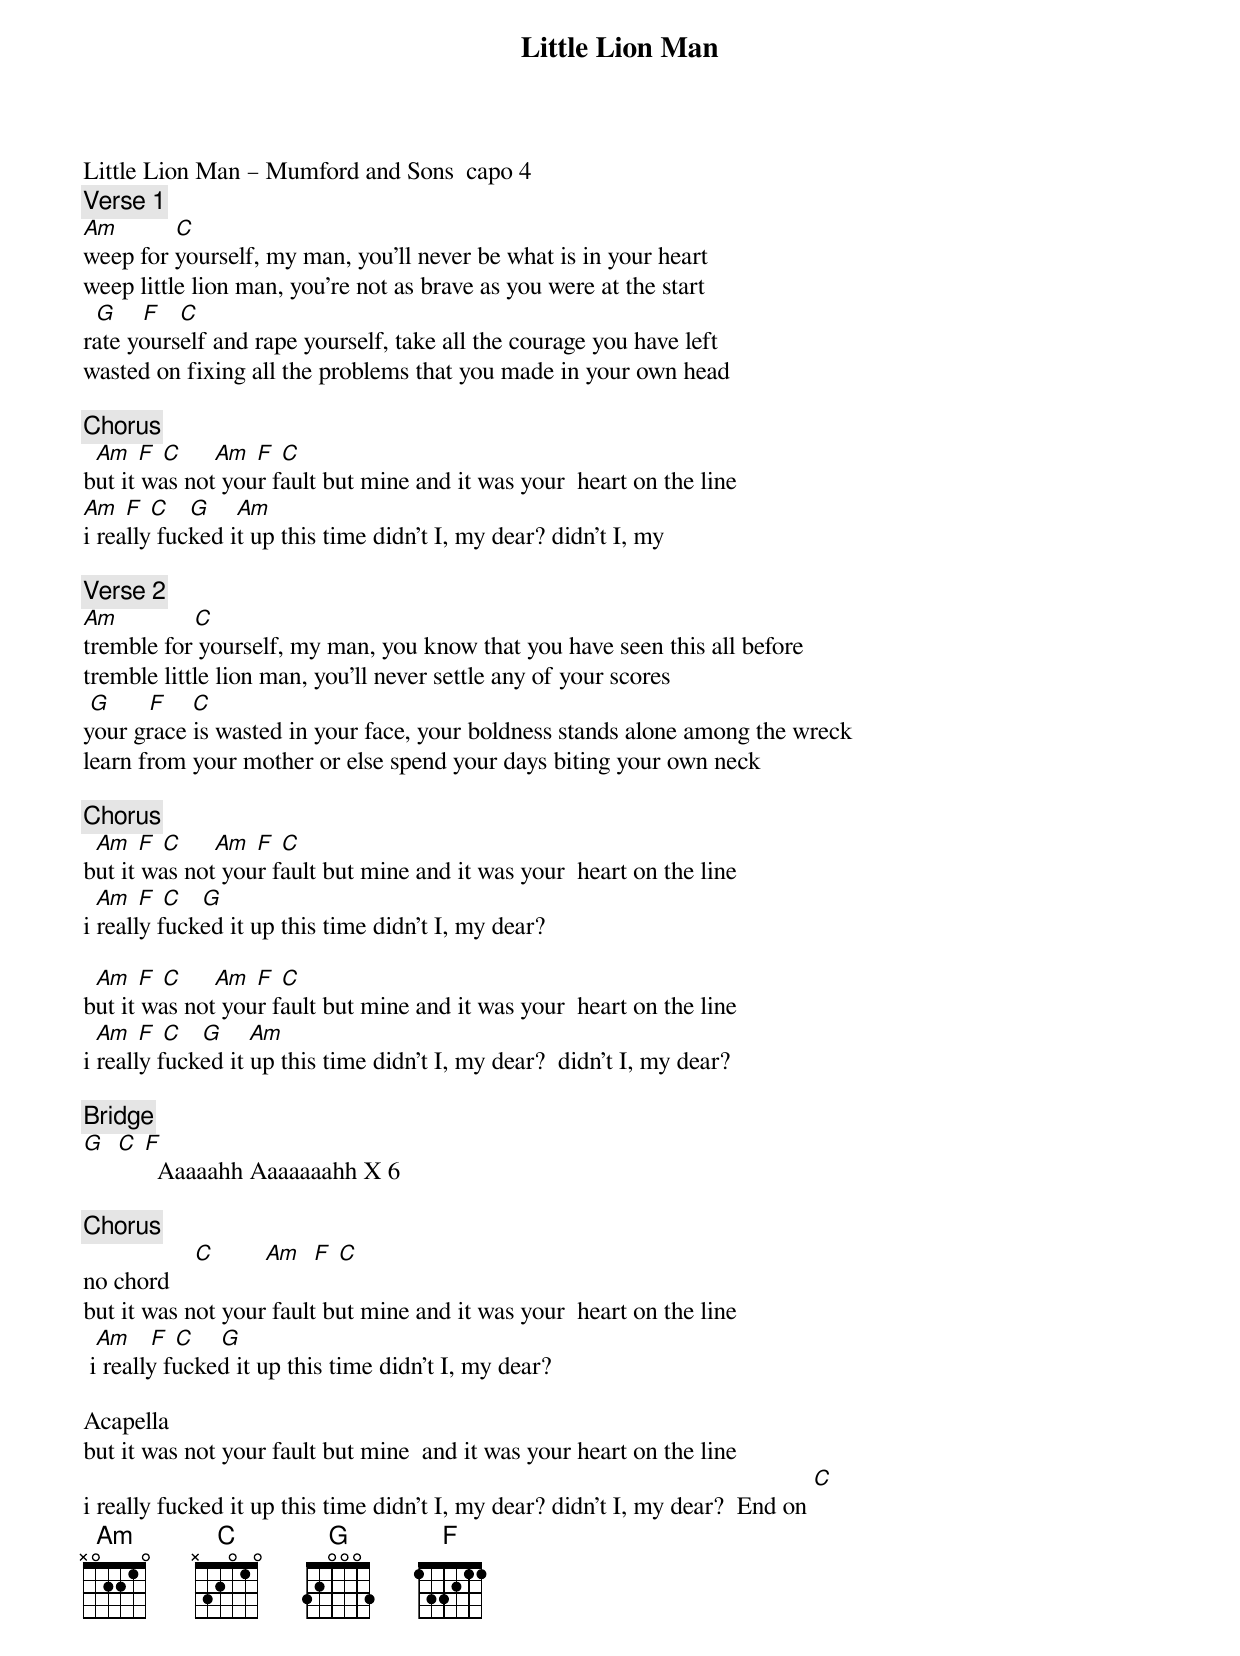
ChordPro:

{title: Little Lion Man}
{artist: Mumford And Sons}
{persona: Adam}
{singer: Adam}
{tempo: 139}
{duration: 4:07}
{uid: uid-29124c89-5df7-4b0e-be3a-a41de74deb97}
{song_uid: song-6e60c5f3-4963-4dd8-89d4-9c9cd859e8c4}



Little Lion Man – Mumford and Sons 	capo 4
{comment: Verse 1}
[Am] 								[C]
weep for yourself, my man, you'll never be what is in your heart
weep little lion man, you're not as brave as you were at the start
 	[G]				[F]			[C]
rate yourself and rape yourself, take all the courage you have left
wasted on fixing all the problems that you made in your own head

{comment: Chorus}
		[Am]	[F]	[C] 				[Am]	[F]	[C]
but it was not your fault but mine and it was your  heart on the line
[Am]	[F]	[C]			[G]				[Am]
i really fucked it up this time didn't I, my dear?	didn't I, my

{comment: Verse 2}
[Am] 											[C]
tremble for yourself, my man, you know that you have seen this all before
tremble little lion man, you'll never settle any of your scores
	[G]						[F]				[C]
your grace is wasted in your face, your boldness stands alone among the wreck
learn from your mother or else spend your days biting your own neck

{comment: Chorus}
		[Am]	[F]	[C] 				[Am]	[F]	[C]
but it was not your fault but mine and it was your  heart on the line
		[Am]	[F]	[C]			[G]
i really fucked it up this time didn't I, my dear?

		[Am]	[F]	[C] 				[Am]	[F]	[C]
but it was not your fault but mine and it was your  heart on the line
		[Am]	[F]	[C]			[G]				[Am]
i really fucked it up this time didn't I, my dear?		didn't I, my	dear?

{comment: Bridge}
[G] 	[C]	[F]		Aaaaahh Aaaaaaahh	X 6

{comment: Chorus}
no chord 			[C] 		     [Am]		[F]	[C]
but it was not your fault but mine and it was your  heart on the line
		[Am]	  [F]	[C] 			[G]
 i really fucked it up this time didn't I, my dear?

Acapella
but it was not your fault but mine 	and it was your heart on the line
i really fucked it up this time didn't I, my dear?	didn't I, my dear?		End on [C]
